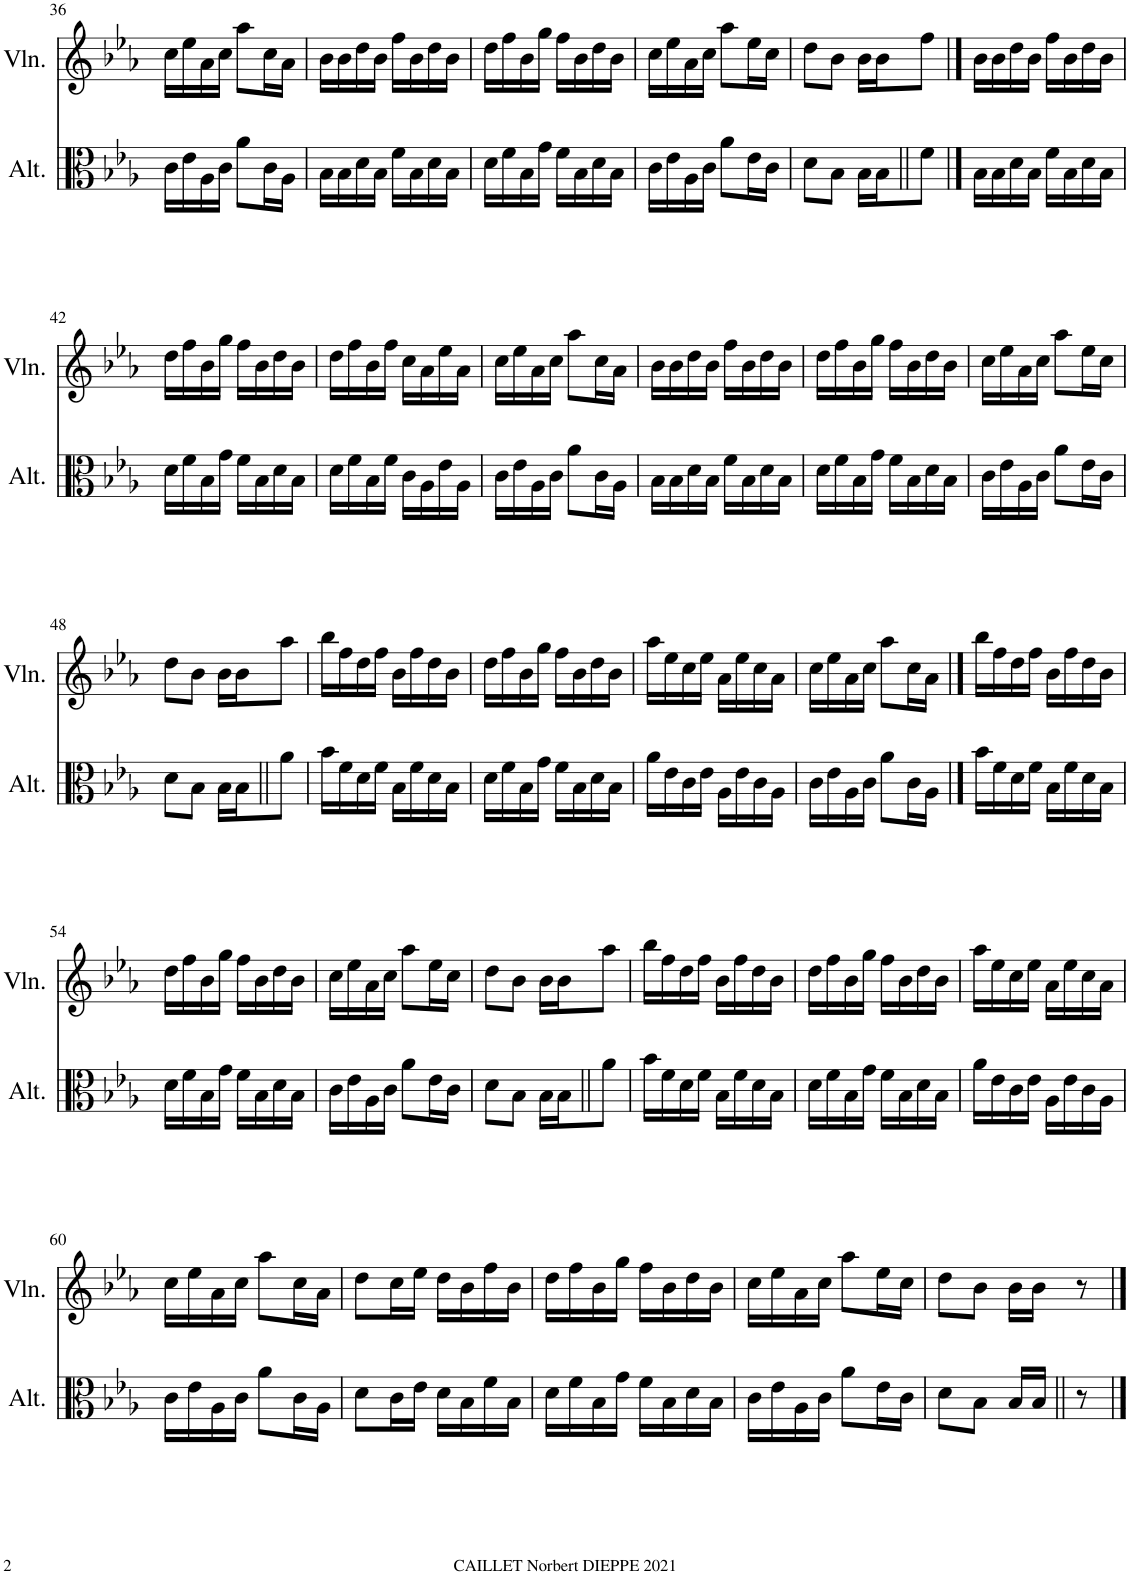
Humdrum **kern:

**kern	**kern
*part2	*part1
*staff2	*staff1
*I"Alto	*I"Violon
*I'Alt.	*I'Vln.
!!LO:PB:g=z
*clefC3	*clefG2
*k[b-e-a-]	*k[b-e-a-]
*M2/4	*M2/4
=36	=36
16c\LL	16cc\LL
16e-\	16ee-\
16A-\	16a-\
16c\JJ	16cc\JJ
8a-\L	8aa-\L
16c\L	16cc\L
16A-\JJ	16a-\JJ
=37	=37
16B-\LL	16b-\LL
16B-\	16b-\
16d\	16dd\
16B-\JJ	16b-\JJ
16f\LL	16ff\LL
16B-\	16b-\
16d\	16dd\
16B-\JJ	16b-\JJ
=38	=38
16d\LL	16dd\LL
16f\	16ff\
16B-\	16b-\
16g\JJ	16gg\JJ
16f\LL	16ff\LL
16B-\	16b-\
16d\	16dd\
16B-\JJ	16b-\JJ
=39	=39
16c\LL	16cc\LL
16e-\	16ee-\
16A-\	16a-\
16c\JJ	16cc\JJ
8a-\L	8aa-\L
16e-\L	16ee-\L
16c\JJ	16cc\JJ
=40	=40
8d\L	8dd\L
8B-\J	8b-\J
16B-\LL	16b-\LL
16B-\J	16b-\J
8f\J	8ff\J
==41	==41
16B-\LL	16b-\LL
16B-\	16b-\
16d\	16dd\
16B-\JJ	16b-\JJ
16f\LL	16ff\LL
16B-\	16b-\
16d\	16dd\
16B-\JJ	16b-\JJ
!!LO:LB:g=z
=42	=42
16d\LL	16dd\LL
16f\	16ff\
16B-\	16b-\
16g\JJ	16gg\JJ
16f\LL	16ff\LL
16B-\	16b-\
16d\	16dd\
16B-\JJ	16b-\JJ
=43	=43
16d\LL	16dd\LL
16f\	16ff\
16B-\	16b-\
16f\JJ	16ff\JJ
16c\LL	16cc\LL
16A-\	16a-\
16e-\	16ee-\
16A-\JJ	16a-\JJ
=44	=44
16c\LL	16cc\LL
16e-\	16ee-\
16A-\	16a-\
16c\JJ	16cc\JJ
8a-\L	8aa-\L
16c\L	16cc\L
16A-\JJ	16a-\JJ
=45	=45
16B-\LL	16b-\LL
16B-\	16b-\
16d\	16dd\
16B-\JJ	16b-\JJ
16f\LL	16ff\LL
16B-\	16b-\
16d\	16dd\
16B-\JJ	16b-\JJ
=46	=46
16d\LL	16dd\LL
16f\	16ff\
16B-\	16b-\
16g\JJ	16gg\JJ
16f\LL	16ff\LL
16B-\	16b-\
16d\	16dd\
16B-\JJ	16b-\JJ
=47	=47
16c\LL	16cc\LL
16e-\	16ee-\
16A-\	16a-\
16c\JJ	16cc\JJ
8a-\L	8aa-\L
16e-\L	16ee-\L
16c\JJ	16cc\JJ
!!LO:LB:g=z
=48	=48
8d\L	8dd\L
8B-\J	8b-\J
16B-\LL	16b-\LL
16B-\J	16b-\J
8a-\J	8aa-\J
=49	=49
16b-\LL	16bb-\LL
16f\	16ff\
16d\	16dd\
16f\JJ	16ff\JJ
16B-\LL	16b-\LL
16f\	16ff\
16d\	16dd\
16B-\JJ	16b-\JJ
=50	=50
16d\LL	16dd\LL
16f\	16ff\
16B-\	16b-\
16g\JJ	16gg\JJ
16f\LL	16ff\LL
16B-\	16b-\
16d\	16dd\
16B-\JJ	16b-\JJ
=51	=51
16a-\LL	16aa-\LL
16e-\	16ee-\
16c\	16cc\
16e-\JJ	16ee-\JJ
16A-\LL	16a-\LL
16e-\	16ee-\
16c\	16cc\
16A-\JJ	16a-\JJ
=52	=52
16c\LL	16cc\LL
16e-\	16ee-\
16A-\	16a-\
16c\JJ	16cc\JJ
8a-\L	8aa-\L
16c\L	16cc\L
16A-\JJ	16a-\JJ
==53	==53
16b-\LL	16bb-\LL
16f\	16ff\
16d\	16dd\
16f\JJ	16ff\JJ
16B-\LL	16b-\LL
16f\	16ff\
16d\	16dd\
16B-\JJ	16b-\JJ
!!LO:LB:g=z
=54	=54
16d\LL	16dd\LL
16f\	16ff\
16B-\	16b-\
16g\JJ	16gg\JJ
16f\LL	16ff\LL
16B-\	16b-\
16d\	16dd\
16B-\JJ	16b-\JJ
=55	=55
16c\LL	16cc\LL
16e-\	16ee-\
16A-\	16a-\
16c\JJ	16cc\JJ
8a-\L	8aa-\L
16e-\L	16ee-\L
16c\JJ	16cc\JJ
=56	=56
8d\L	8dd\L
8B-\J	8b-\J
16B-\LL	16b-\LL
16B-\J	16b-\J
8a-\J	8aa-\J
=57	=57
16b-\LL	16bb-\LL
16f\	16ff\
16d\	16dd\
16f\JJ	16ff\JJ
16B-\LL	16b-\LL
16f\	16ff\
16d\	16dd\
16B-\JJ	16b-\JJ
=58	=58
16d\LL	16dd\LL
16f\	16ff\
16B-\	16b-\
16g\JJ	16gg\JJ
16f\LL	16ff\LL
16B-\	16b-\
16d\	16dd\
16B-\JJ	16b-\JJ
=59	=59
16a-\LL	16aa-\LL
16e-\	16ee-\
16c\	16cc\
16e-\JJ	16ee-\JJ
16A-\LL	16a-\LL
16e-\	16ee-\
16c\	16cc\
16A-\JJ	16a-\JJ
!!LO:LB:g=z
=60	=60
16c\LL	16cc\LL
16e-\	16ee-\
16A-\	16a-\
16c\JJ	16cc\JJ
8a-\L	8aa-\L
16c\L	16cc\L
16A-\JJ	16a-\JJ
=61	=61
8d\L	8dd\L
16c\L	16cc\L
16e-\JJ	16ee-\JJ
16d\LL	16dd\LL
16B-\	16b-\
16f\	16ff\
16B-\JJ	16b-\JJ
=62	=62
16d\LL	16dd\LL
16f\	16ff\
16B-\	16b-\
16g\JJ	16gg\JJ
16f\LL	16ff\LL
16B-\	16b-\
16d\	16dd\
16B-\JJ	16b-\JJ
=63	=63
16c\LL	16cc\LL
16e-\	16ee-\
16A-\	16a-\
16c\JJ	16cc\JJ
8a-\L	8aa-\L
16e-\L	16ee-\L
16c\JJ	16cc\JJ
=64	=64
8d\L	8dd\L
8B-\J	8b-\J
16B-/LL	16b-\LL
16B-/JJ	16b-\JJ
8r	8r
==	==
*-	*-
